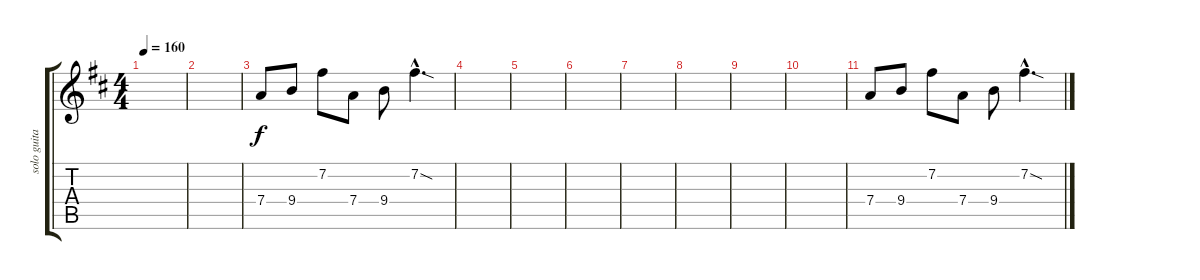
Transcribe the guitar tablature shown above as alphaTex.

\track ("solo guitar" "solo guita") {instrument distortionguitar}
\staff {score tabs}
\tuning (E4 B3 G3 D3 A2 E2) {hide}
\ts (4 4)
\tempo 160
\clef g2
\ks bminor
|
|
7.4.8 9.4.8 7.2.8 7.4.8 9.4.8 7.2{sod hac}.4{d} |
|
|
|
|
|
|
|
7.4.8 9.4.8 7.2.8 7.4.8 9.4.8 7.2{sod hac}.4{d}
